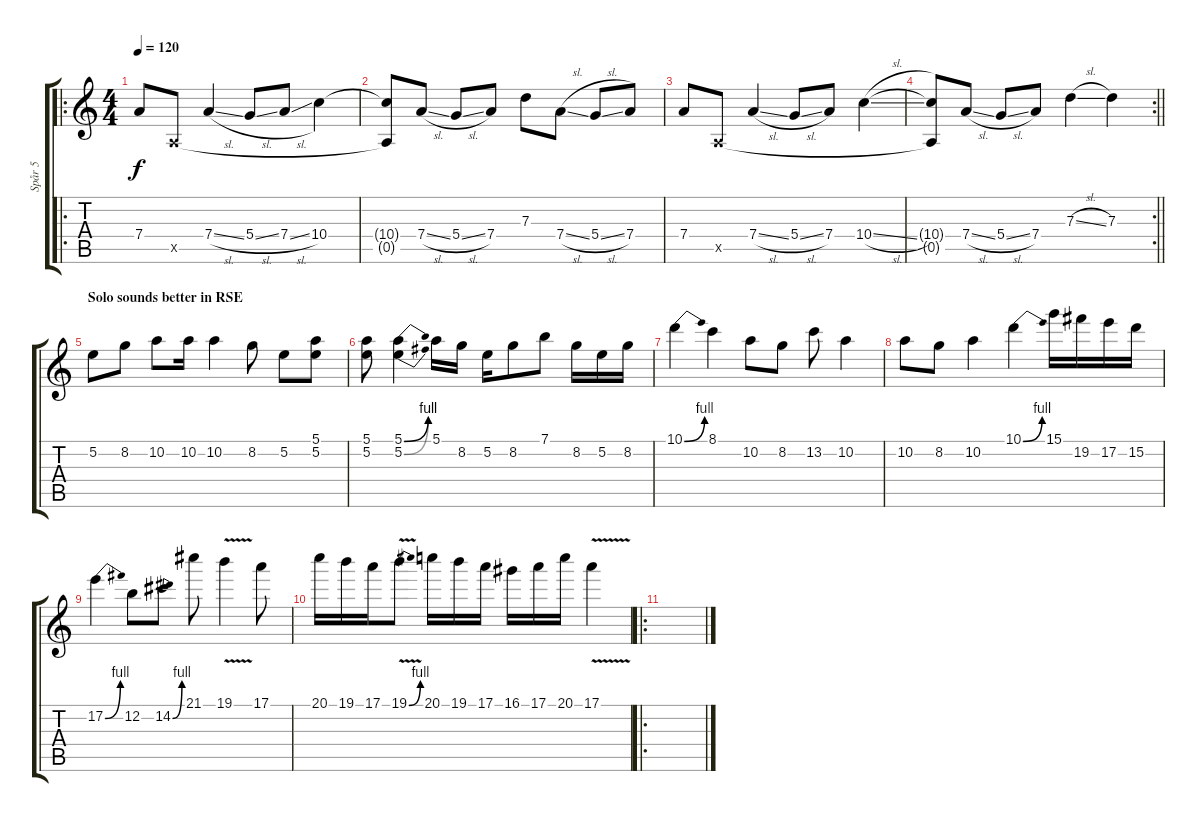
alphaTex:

\track ("Spår 5" "Spår 5") {instrument distortionguitar}
\staff {score tabs}
\tuning (E4 B3 G3 D3 A2 E2) {hide}
\ro
\ts (4 4)
\tempo 120
\clef g2
\ks c
7.4.8{dy f} 0.5{x}.8 7.4{sl}.4 5.4{sl}.8 7.4{sl}.8 10.4.4 |
(10.4{t} 0.5{t}).8 7.4{sl}.8 5.4{sl}.8 7.4.8 7.3.8 7.4{sl}.8 5.4{sl}.8 7.4.8 |
7.4.8 0.5{x}.8 7.4{sl}.4 5.4{sl}.8 7.4.8 10.4{sl}.4 |
\rc 2
\barLineRight lightlight
(10.4{t} 0.5{t}).8 7.4{sl}.8 5.4{sl}.8 7.4.8 7.3{sl}.4 7.3.4 |
\section ("" "Solo sounds better in RSE")
5.2.8 8.2.8 10.2.8 10.2.16 10.2.4 8.2.8 5.2.8 (5.1 5.2).8 |
(5.1 5.2).8 (5.1{be (bend 0 0 60 4)} 5.2{be (bend 0 0 60 4)}).4 5.1.16 8.2.16 5.2.16 8.2.8 7.1.8 8.2.16 5.2.16 8.2.16 |
10.1{be (bend 0 0 60 4)}.4 8.1.4 10.2.8 8.2.8 13.2.8 10.2.4 |
10.2.8 8.2.8 10.2.4 10.1{be (bend 0 0 60 4)}.4 15.1.16 19.2.16 17.2.16 15.2.16 |
17.2{be (bend 0 0 60 4)}.4 12.2.8 14.2{be (bend 0 0 60 4)}.8 21.1.8 19.1{v}.4 17.1.8 |
20.1.16 19.1.16 17.1.16 19.1{be (bend 0 0 60 4) v}.8 20.1.16 19.1.16 17.1.16 16.1.16 17.1.16 20.1.16 17.1{v}.4 |
\ro
